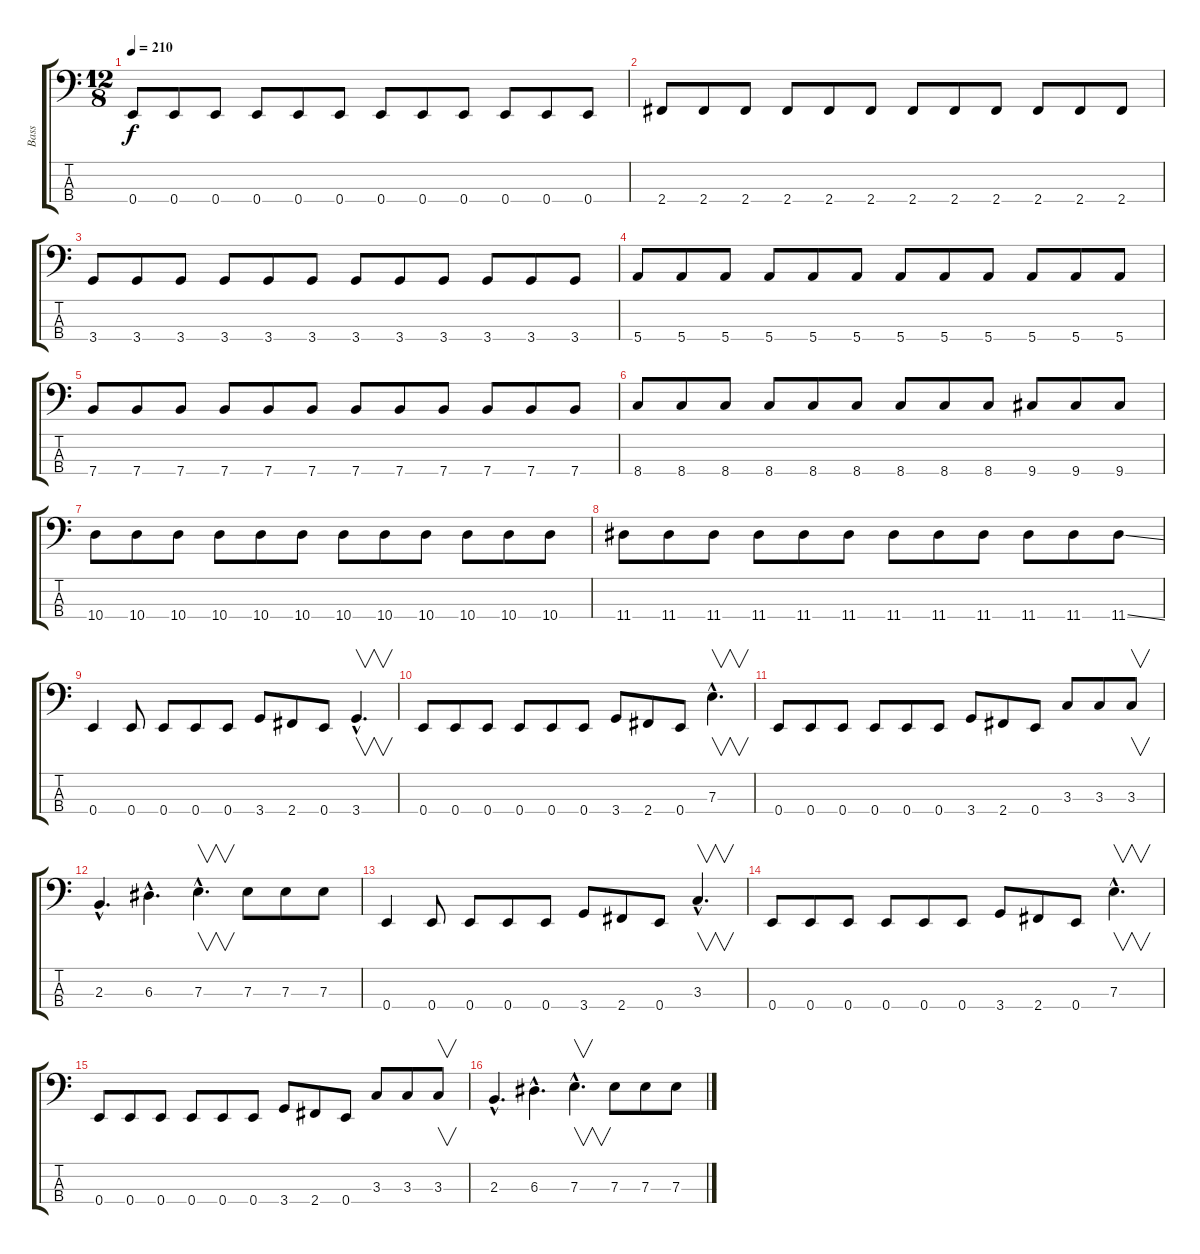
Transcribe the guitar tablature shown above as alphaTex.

\track ("Bass" "Bass") {instrument electricbasspick}
\staff {score tabs}
\tuning (G2 D2 A1 E1) {hide}
\ts (12 8)
\tempo 210
\clef f4
\ks c
0.4.8{dy f} 0.4.8 0.4.8 0.4.8 0.4.8 0.4.8 0.4.8 0.4.8 0.4.8 0.4.8 0.4.8 0.4.8 |
2.4.8 2.4.8 2.4.8 2.4.8 2.4.8 2.4.8 2.4.8 2.4.8 2.4.8 2.4.8 2.4.8 2.4.8 |
3.4.8 3.4.8 3.4.8 3.4.8 3.4.8 3.4.8 3.4.8 3.4.8 3.4.8 3.4.8 3.4.8 3.4.8 |
5.4.8 5.4.8 5.4.8 5.4.8 5.4.8 5.4.8 5.4.8 5.4.8 5.4.8 5.4.8 5.4.8 5.4.8 |
7.4.8 7.4.8 7.4.8 7.4.8 7.4.8 7.4.8 7.4.8 7.4.8 7.4.8 7.4.8 7.4.8 7.4.8 |
8.4.8 8.4.8 8.4.8 8.4.8 8.4.8 8.4.8 8.4.8 8.4.8 8.4.8 9.4.8 9.4.8 9.4.8 |
10.4.8 10.4.8 10.4.8 10.4.8 10.4.8 10.4.8 10.4.8 10.4.8 10.4.8 10.4.8 10.4.8 10.4.8 |
11.4.8 11.4.8 11.4.8 11.4.8 11.4.8 11.4.8 11.4.8 11.4.8 11.4.8 11.4.8 11.4.8 11.4{ss}.8 |
0.4.4 0.4.8 0.4.8 0.4.8 0.4.8 3.4.8 2.4.8 0.4.8 3.4{hac}.4{v d} |
0.4.8 0.4.8 0.4.8 0.4.8 0.4.8 0.4.8 3.4.8 2.4.8 0.4.8 7.3{hac}.4{v d} |
0.4.8 0.4.8 0.4.8 0.4.8 0.4.8 0.4.8 3.4.8 2.4.8 0.4.8 3.3.8 3.3.8 3.3.8{v} |
2.3{hac}.4{d} 6.3{hac}.4{d} 7.3{hac}.4{v d} 7.3.8 7.3.8 7.3.8 |
0.4.4 0.4.8 0.4.8 0.4.8 0.4.8 3.4.8 2.4.8 0.4.8 3.3{hac}.4{v d} |
0.4.8 0.4.8 0.4.8 0.4.8 0.4.8 0.4.8 3.4.8 2.4.8 0.4.8 7.3{hac}.4{v d} |
0.4.8 0.4.8 0.4.8 0.4.8 0.4.8 0.4.8 3.4.8 2.4.8 0.4.8 3.3.8 3.3.8 3.3.8{v} |
2.3{hac}.4{d} 6.3{hac}.4{d} 7.3{hac}.4{v d} 7.3.8 7.3.8 7.3.8
